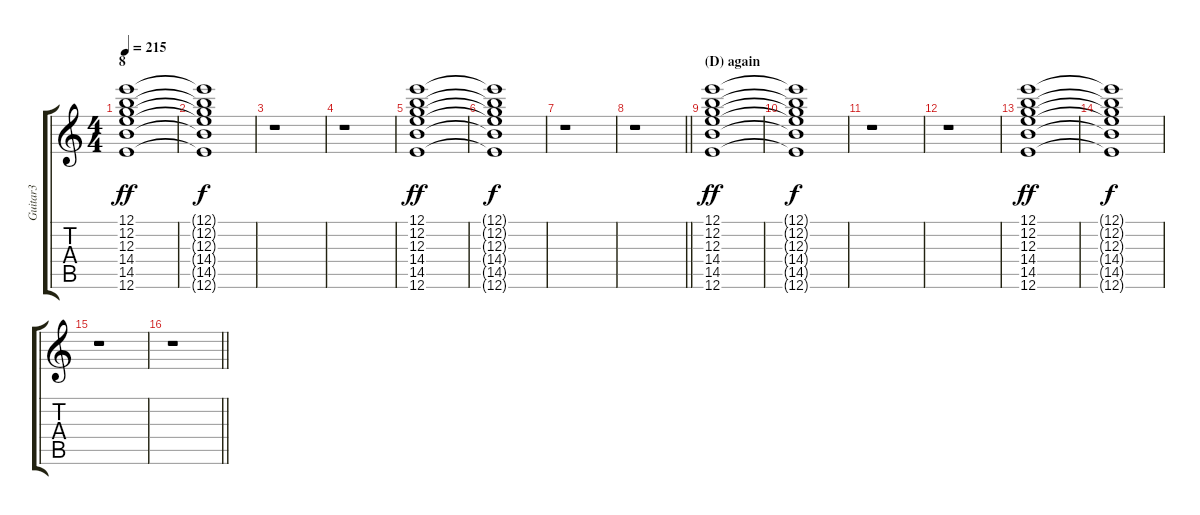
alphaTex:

\track ("Guitar3" "Guitar3") {instrument acousticguitarsteel}
\staff {score tabs}
\tuning (E4 B3 G3 D3 A2 E2) {hide}
\ts (4 4)
\section ("" "8")
\tempo 215
\clef g2
\ks c
(12.1 12.2 12.3 14.4 14.5 12.6).1{dy ff} |
(12.1{t} 12.2{t} 12.3{t} 14.4{t} 14.5{t} 12.6{t}).1{dy f} |
r.1 |
r.1 |
(12.1 12.2 12.3 14.4 14.5 12.6).1{dy ff} |
(12.1{t} 12.2{t} 12.3{t} 14.4{t} 14.5{t} 12.6{t}).1{dy f} |
r.1 |
\barLineRight lightlight
r.1 |
\section ("" "(D) again")
(12.1 12.2 12.3 14.4 14.5 12.6).1{dy ff} |
(12.1{t} 12.2{t} 12.3{t} 14.4{t} 14.5{t} 12.6{t}).1{dy f} |
r.1 |
r.1 |
(12.1 12.2 12.3 14.4 14.5 12.6).1{dy ff} |
(12.1{t} 12.2{t} 12.3{t} 14.4{t} 14.5{t} 12.6{t}).1{dy f} |
r.1 |
\barLineRight lightlight
r.1
